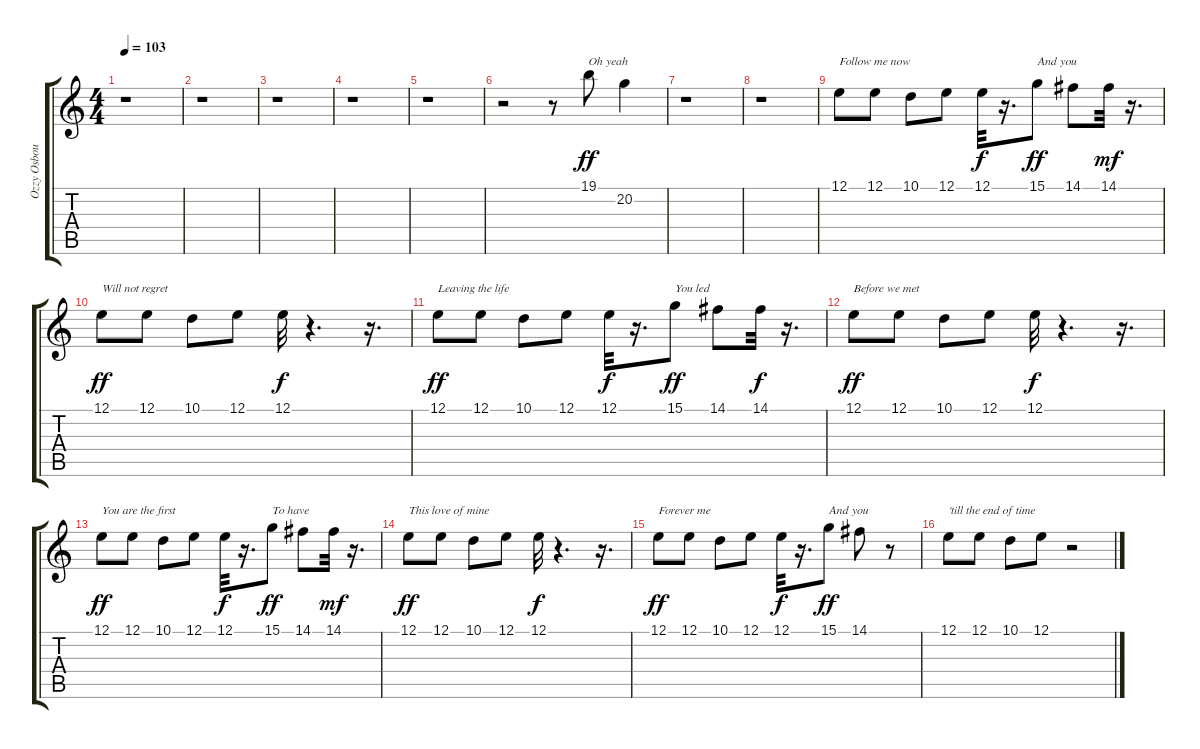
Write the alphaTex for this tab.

\track ("Ozzy Osbourne" "Ozzy Osbou") {instrument lead6voice}
\staff {score tabs}
\tuning (E4 B3 G3 D3 A2 E2) {hide}
\ts (4 4)
\tempo 103
\clef g2
\ks c
r.1{dy ff} |
r.1 |
r.1 |
r.1 |
r.1 |
r.2 r.8 19.1.8{txt "Oh yeah"} 20.2.4 |
r.1 |
r.1 |
12.1.8{txt "Follow me now"} 12.1.8 10.1.8 12.1.8 12.1.32{dy f} r.16{d} 15.1.8{txt "And you" dy ff} 14.1.8 14.1.32{dy mf} r.16{d} |
12.1.8{txt "Will not regret" dy ff} 12.1.8 10.1.8 12.1.8 12.1.32{dy f} r.4{d} r.16{d} |
12.1.8{txt "Leaving the life" dy ff} 12.1.8 10.1.8 12.1.8 12.1.32{dy f} r.16{d} 15.1.8{txt "You led" dy ff} 14.1.8 14.1.32{dy f} r.16{d} |
12.1.8{txt "Before we met" dy ff} 12.1.8 10.1.8 12.1.8 12.1.32{dy f} r.4{d} r.16{d} |
12.1.8{txt "You are the first" dy ff} 12.1.8 10.1.8 12.1.8 12.1.32{dy f} r.16{d} 15.1.8{txt "To have" dy ff} 14.1.8 14.1.32{dy mf} r.16{d} |
12.1.8{txt "This love of mine" dy ff} 12.1.8 10.1.8 12.1.8 12.1.32{dy f} r.4{d} r.16{d} |
12.1.8{txt "Forever me" dy ff} 12.1.8 10.1.8 12.1.8 12.1.32{dy f} r.16{d} 15.1.8{txt "And you" dy ff} 14.1.8 r.8 |
12.1.8{txt "'till the end of time"} 12.1.8 10.1.8 12.1.8 r.2
